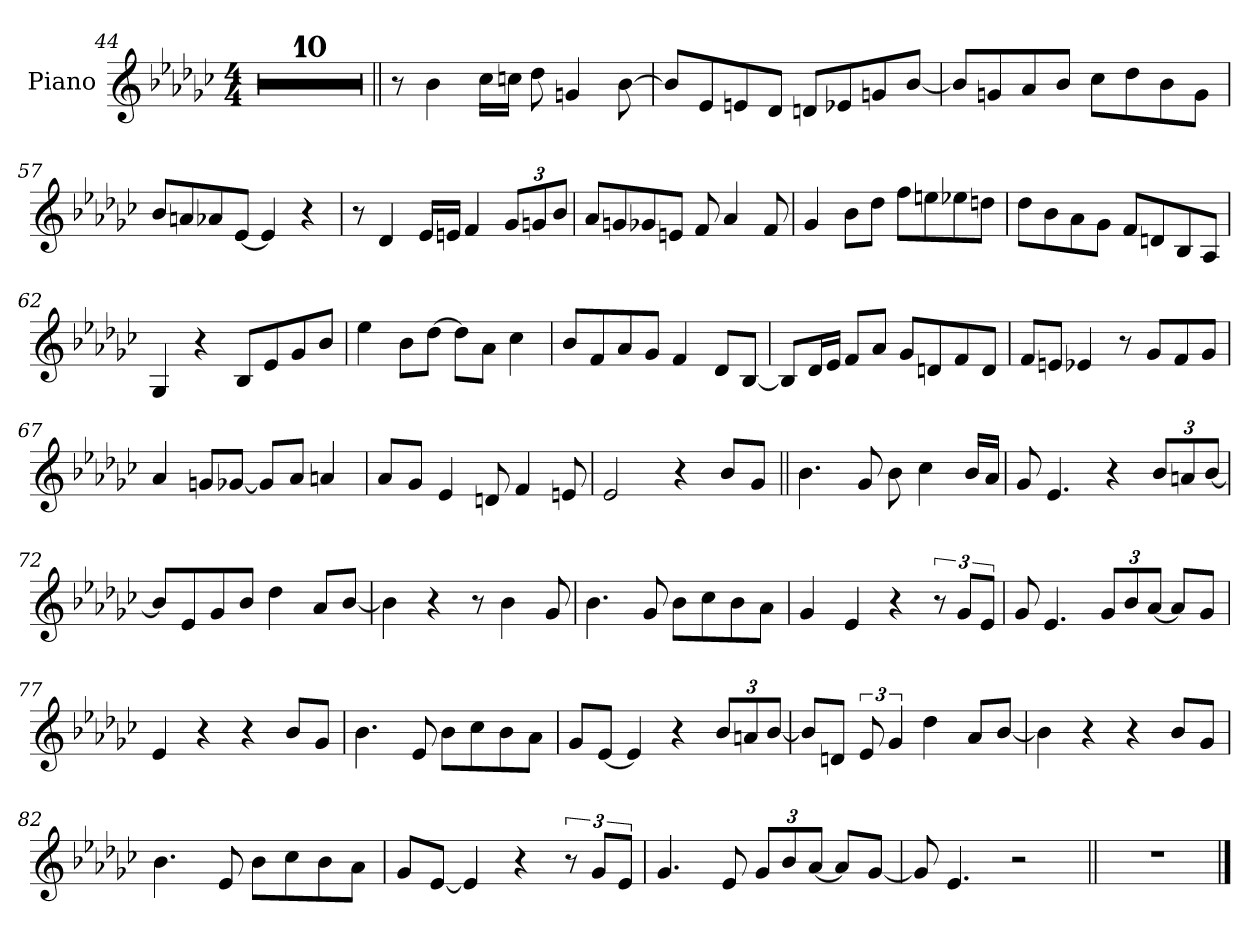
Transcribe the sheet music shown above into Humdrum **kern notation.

**kern
*part1
*staff1
*I"Piano
*I'Pno.
*clefG2
*k[b-e-a-d-g-c-]
*M4/4
=44
1r
=45
1r
=46
1r
=47
1r
=48
1r
=49
1r
=50
1r
=51
1r
=52
1r
=53
1r
=54||
8r
4b-
16cc-LL
16ccnJJ
8dd-
4gn
[8b-
=55
8b-L]
8e-
8en
8d-J
8dnL
8e-X
8gn
[8b-J
=56
8b-L]
8gn
8a-
8b-J
8cc-L
8dd-
8b-
8gJ
=57
8b-L
8an
8a-X
[8e-J
4e-]
4r
=58
8r
4d-
16e-LL
16enJJ
4f
*Xbrackettup
12g-L
12gn
12b-J
=59
8a-L
8gn
8g-X
8enJ
8f
4a-
8f
=60
4g-
8b-L
8dd-J
8ffL
8een
8ee-X
8ddnJ
=61
8dd-L
8b-
8a-
8g-J
8fL
8dn
8B-
8A-J
=62
4G-
4r
8B-L
8e-
8g-
8b-J
=63
4ee-
8b-L
[8dd-J
8dd-L]
8a-J
4cc-
=64
8b-L
8f
8a-
8g-J
4f
8d-L
[8B-J
=65
8B-L]
16d-L
16e-JJ
8fL
8a-J
8g-L
8dn
8f
8dJ
=66
8fL
8enJ
4e-X
8r
8g-L
8f
8g-J
=67
4a-
8gnL
[8g-XJ
8g-L]
8a-J
4an
=68
8a-L
8g-J
4e-
8dn
4f
8en
=69
2e-
4r
8b-L
8g-J
=70||
4.b-
8g-
8b-
4cc-
16b-LL
16a-JJ
=71
8g-
4.e-
4r
12b-L
12an
[12b-J
=72
8b-L]
8e-
8g-
8b-J
4dd-
8a-L
[8b-J
=73
4b-]
4r
8r
4b-
8g-
=74
4.b-
8g-
8b-L
8cc-
8b-
8a-J
=75
4g-
4e-
4r
*brackettup
12r
12g-L
12e-J
=76
8g-
4.e-
*Xbrackettup
12g-L
12b-
[12a-J
8a-L]
8g-J
=77
4e-
4r
4r
8b-L
8g-J
=78
4.b-
8e-
8b-L
8cc-
8b-
8a-J
=79
8g-L
[8e-J
4e-]
4r
12b-L
12an
[12b-J
=80
8b-L]
8dnJ
*brackettup
12e-
6g-
4dd-
8a-L
[8b-J
=81
4b-]
4r
4r
8b-L
8g-J
=82
4.b-
8e-
8b-L
8cc-
8b-
8a-J
=83
8g-L
[8e-J
4e-]
4r
12r
12g-L
12e-J
=84
4.g-
8e-
*Xbrackettup
12g-L
12b-
[12a-J
8a-L]
[8g-J
=85
8g-]
4.e-
2r
=86||
1r
==
*-
